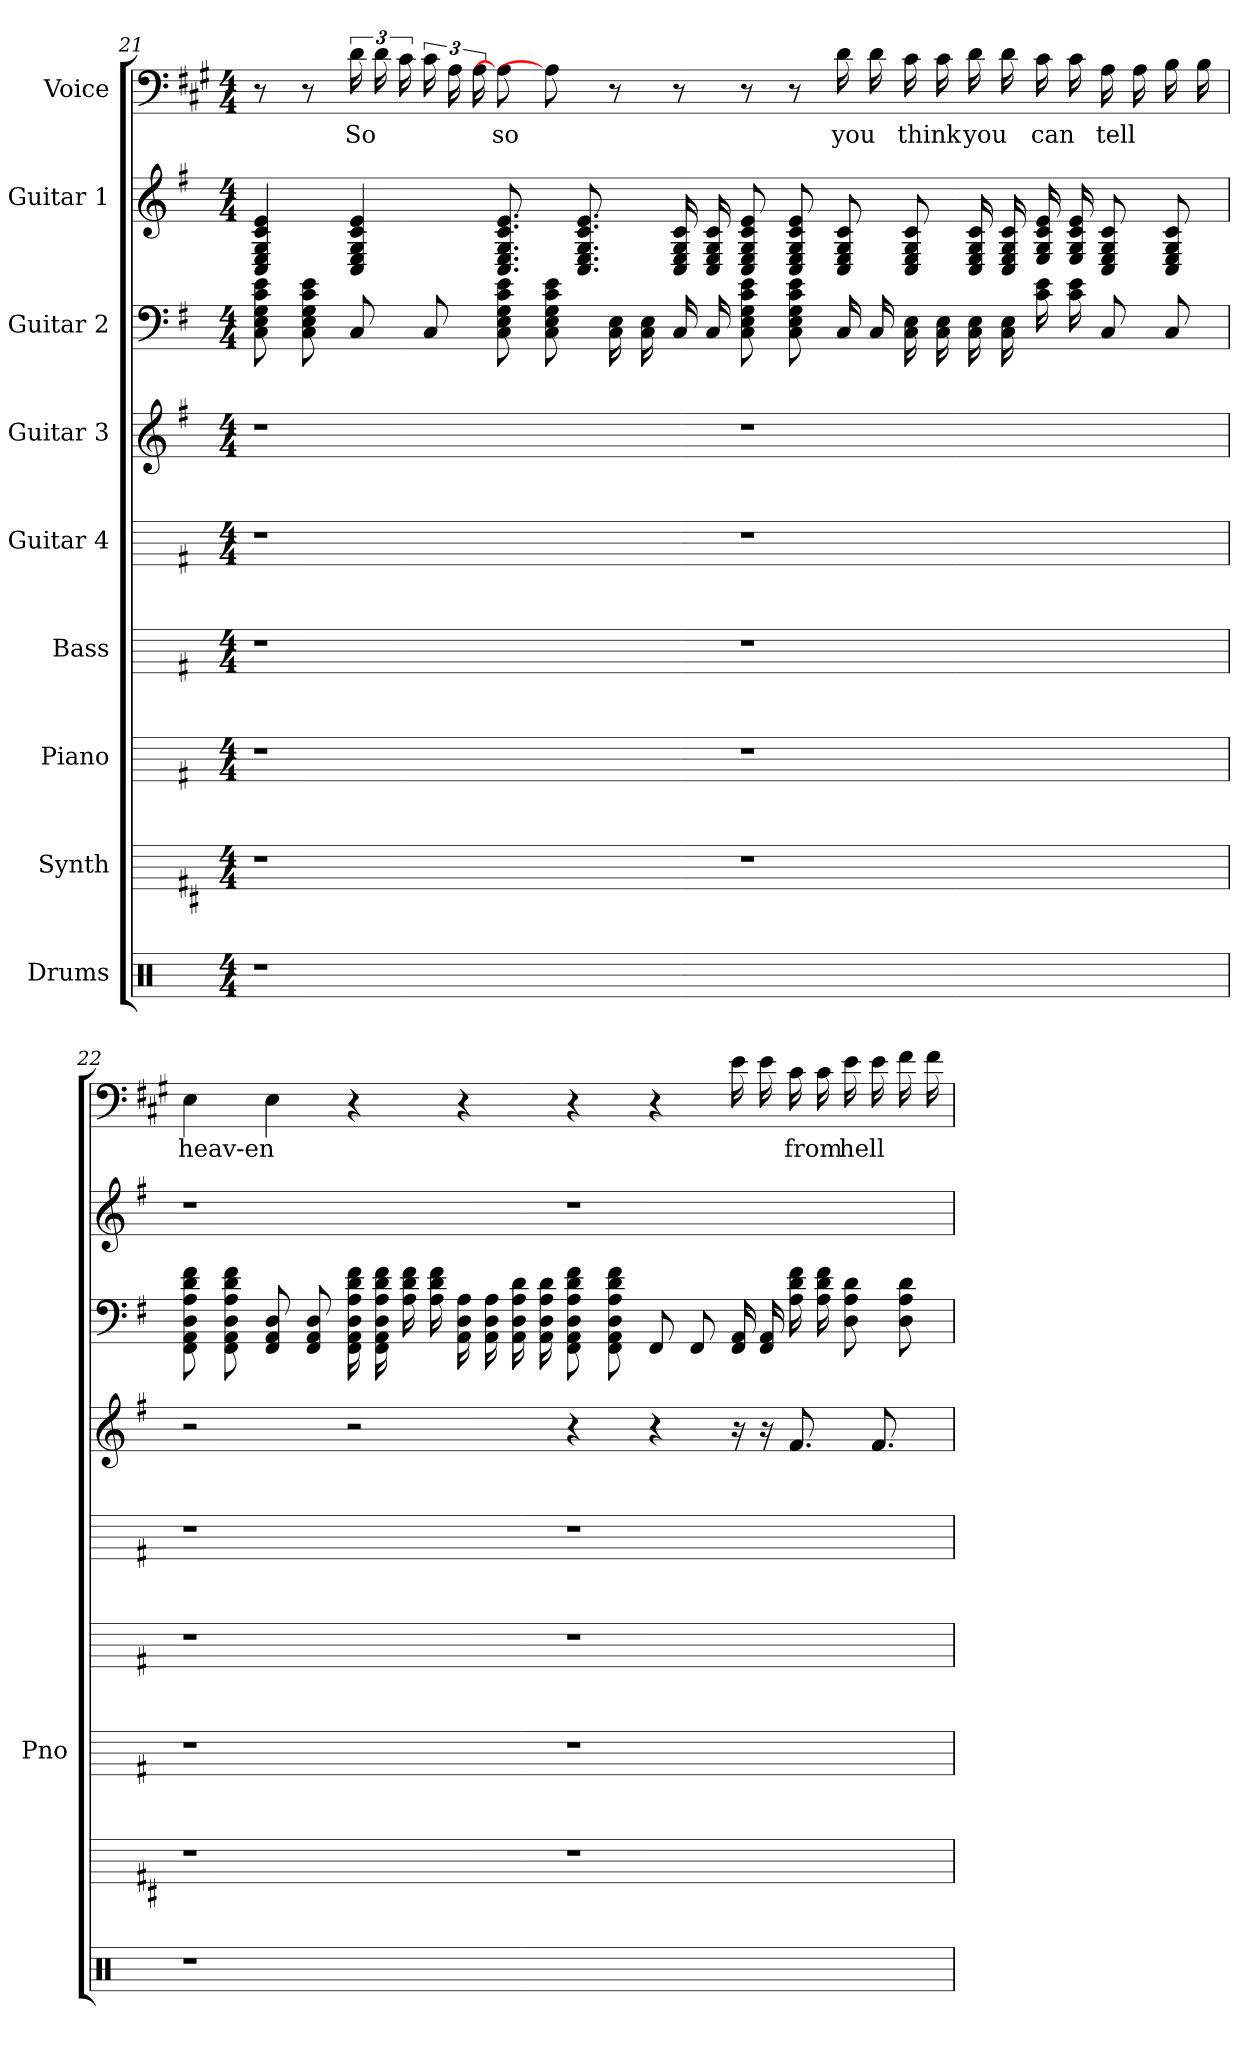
**kern	**kern	**kern	**kern	**kern	**kern	**kern	**kern	**kern	**text
*part9	*part8	*part7	*part6	*part5	*part4	*part3	*part2	*part1	*part1
*staff9	*staff8	*staff7	*staff6	*staff5	*staff4	*staff3	*staff2	*staff1	*staff1
*I"Drums	*I"Synth	*I"Piano	*I"Bass	*I"Guitar 4	*I"Guitar 3	*I"Guitar 2	*I"Guitar 1	*I"Voice	*
*	*	*I'Pno	*	*	*	*	*	*	*
*clefX	*	*	*	*	*	*	*	*	*
*	*ITrd4c7	*	*	*	*	*	*	*ITrd1c2	*
*k[]	*k[f#]	*k[f#]	*k[f#]	*k[f#]	*k[f#]	*k[f#]	*k[f#]	*k[f#]	*
*M4/4	*M4/4	*M4/4	*M4/4	*M4/4	*M4/4	*M4/4	*M4/4	*M4/4	*
=21	=21	=21	=21	=21	=21	=21	=21	=21	=21
1r	1r	1r	1r	1r	1r	8e 8c 8G 8E 8C	4e 4c 4G 4E 4C	8r	.
.	.	.	.	.	.	8e 8c 8G 8E 8C	.	8r	.
.	.	.	.	.	.	8C	4e 4c 4G 4E 4C	24c	So
.	.	.	.	.	.	.	.	24c	.
.	.	.	.	.	.	.	.	24B	.
.	.	.	.	.	.	8C	.	24B	.
.	.	.	.	.	.	.	.	24G	.
.	.	.	.	.	.	.	.	24G	.
.	.	.	.	.	.	8e 8c 8G 8E 8C	8.e 8.c 8.G 8.E 8.C	8G]	so
.	.	.	.	.	.	8e 8c 8G 8E 8C	.	8G]	.
.	.	.	.	.	.	.	8.e 8.c 8.G 8.E 8.C	.	.
.	.	.	.	.	.	16E 16C	.	8r	.
.	.	.	.	.	.	16E 16C	.	.	.
.	.	.	.	.	.	16C	16c 16G 16E 16C	8r	.
.	.	.	.	.	.	16C	16c 16G 16E 16C	.	.
1ryy	1r	1r	1r	1r	1r	8e 8c 8G 8E 8C	8e 8c 8G 8E 8C	8r	.
.	.	.	.	.	.	8e 8c 8G 8E 8C	8e 8c 8G 8E 8C	8r	.
.	.	.	.	.	.	16C	8c 8G 8E 8C	16c	you
.	.	.	.	.	.	16C	.	16c	.
.	.	.	.	.	.	16E 16C	8c 8G 8E 8C	16B	think
.	.	.	.	.	.	16E 16C	.	16B	.
.	.	.	.	.	.	16E 16C	16c 16G 16E 16C	16c	you
.	.	.	.	.	.	16E 16C	16c 16G 16E 16C	16c	.
.	.	.	.	.	.	16e 16c	16e 16c 16G 16E	16B	can
.	.	.	.	.	.	16e 16c	16e 16c 16G 16E	16B	.
.	.	.	.	.	.	8C	8c 8G 8E 8C	16G	tell
.	.	.	.	.	.	.	.	16G	.
.	.	.	.	.	.	8C	8c 8G 8E 8C	16A	.
.	.	.	.	.	.	.	.	16A	.
=22	=22	=22	=22	=22	=22	=22	=22	=22	=22
1r	1r	1r	1r	1r	2r	8f# 8d 8A 8D 8AA 8FF#	1r	4D	heav-en
.	.	.	.	.	.	8f# 8d 8A 8D 8AA 8FF#	.	.	.
.	.	.	.	.	.	8D 8AA 8FF#	.	4D	.
.	.	.	.	.	.	8D 8AA 8FF#	.	.	.
.	.	.	.	.	2r	16f# 16d 16A 16D 16AA 16FF#	.	4r	.
.	.	.	.	.	.	16f# 16d 16A 16D 16AA 16FF#	.	.	.
.	.	.	.	.	.	16f# 16d 16A	.	.	.
.	.	.	.	.	.	16f# 16d 16A	.	.	.
.	.	.	.	.	.	16A 16D 16AA	.	4r	.
.	.	.	.	.	.	16A 16D 16AA	.	.	.
.	.	.	.	.	.	16d 16A 16D 16AA	.	.	.
.	.	.	.	.	.	16d 16A 16D 16AA	.	.	.
1ryy	1r	1r	1r	1r	4r	8f# 8d 8A 8D 8AA 8FF#	1r	4r	.
.	.	.	.	.	.	8f# 8d 8A 8D 8AA 8FF#	.	.	.
.	.	.	.	.	4r	8FF#	.	4r	.
.	.	.	.	.	.	8FF#	.	.	.
.	.	.	.	.	16r	16AA 16FF#	.	16d	.
.	.	.	.	.	16r	16AA 16FF#	.	16d	.
.	.	.	.	.	8.f#	16f# 16d 16A	.	16B	from
.	.	.	.	.	.	16f# 16d 16A	.	16B	.
.	.	.	.	.	.	8d 8A 8D	.	16d	hell
.	.	.	.	.	8.f#	.	.	16d	.
.	.	.	.	.	.	8d 8A 8D	.	16e	.
.	.	.	.	.	.	.	.	16e	.
=	=	=	=	=	=	=	=	=	=
*-	*-	*-	*-	*-	*-	*-	*-	*-	*-
